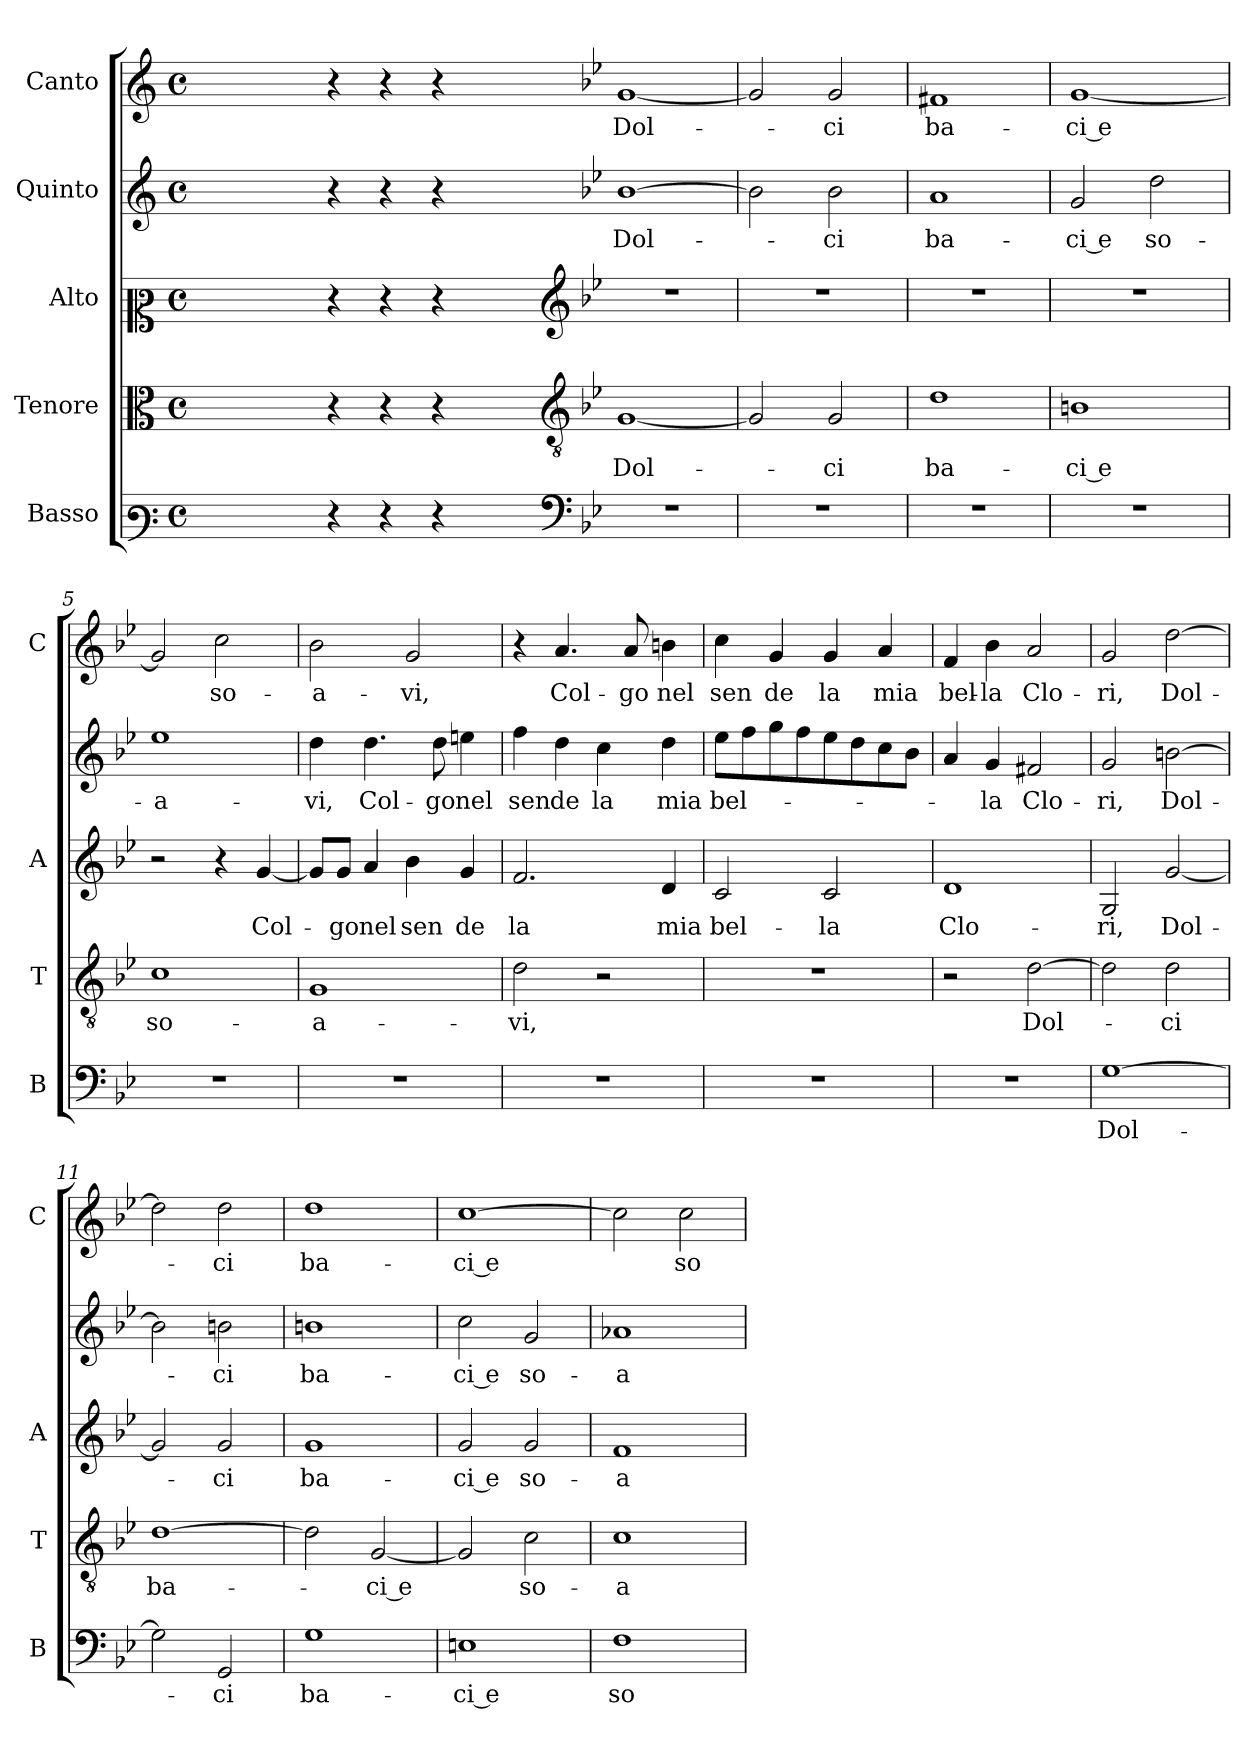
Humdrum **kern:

**kern	**text	**kern	**text	**kern	**text	**kern	**text	**kern	**text
*part5	*part5	*part4	*part4	*part3	*part3	*part2	*part2	*part1	*part1
*staff5	*staff5	*staff4	*staff4	*staff3	*staff3	*staff2	*staff2	*staff1	*staff1
*I"Basso	*	*I"Tenore	*	*I"Alto	*	*I"Quinto	*	*I"Canto	*
*I'B	*	*I'T	*	*I'A	*	*	*	*I'C	*
*clefF3	*	*clefC3	*	*clefC2	*	*clefG2	*	*clefG2	*
*k[]	*	*k[]	*	*k[]	*	*k[]	*	*k[]	*
*M4/4	*	*M4/4	*	*M4/4	*	*M4/4	*	*M4/4	*
*met(c)	*	*met(c)	*	*met(c)	*	*met(c)	*	*met(c)	*
*MM100	*	*MM100	*	*MM100	*	*MM100	*	*MM100	*
=	=	=	=	=	=	=	=	=	=
1ryy	.	1ryy	.	1ryy	.	1ryy	.	1ryy	.
=-	=-	=-	=-	=-	=-	=-	=-	=-	=-
4r	.	4r	.	4r	.	4r	.	4r	.
4r	.	4r	.	4r	.	4r	.	4r	.
4r	.	4r	.	4r	.	4r	.	4r	.
4ryy	.	4ryy	.	4ryy	.	4ryy	.	4ryy	.
=1-	=1-	=1-	=1-	=1-	=1-	=1-	=1-	=1-	=1-
*clefF4	*	*clefGv2	*	*clefG2	*	*	*	*	*
*k[b-e-]	*	*k[b-e-]	*	*k[b-e-]	*	*k[b-e-]	*	*k[b-e-]	*
*B-:	*	*B-:	*	*B-:	*	*B-:	*	*B-:	*
!	!	!	!LO:LY:b	!	!	!	!LO:LY:b	!	!LO:LY:b
1r	.	[1G	Dol-	1r	.	[1b-	Dol-	[1g	Dol-
=2	=2	=2	=2	=2	=2	=2	=2	=2	=2
1r	.	2G/]	.	1r	.	2b-\]	.	2g/]	.
!	!	!	!LO:LY:b	!	!	!	!LO:LY:b	!	!LO:LY:b
.	.	2G/	-ci	.	.	2b-\	-ci	2g/	-ci
=3	=3	=3	=3	=3	=3	=3	=3	=3	=3
!	!	!	!LO:LY:b	!	!	!	!LO:LY:b	!	!LO:LY:b
1r	.	1d	ba-	1r	.	1a	ba-	1f#X	ba-
=4	=4	=4	=4	=4	=4	=4	=4	=4	=4
!	!	!	!LO:LY:b	!	!	!	!LO:LY:b	!	!LO:LY:b
1r	.	1Bn	ci e	1r	.	2g/	ci e	[1g	ci e
!	!	!	!	!	!	!	!LO:LY:b	!	!
.	.	.	.	.	.	2dd\	so-	.	.
=5	=5	=5	=5	=5	=5	=5	=5	=5	=5
!	!	!	!LO:LY:b	!	!	!	!LO:LY:b	!	!
1r	.	1c	so-	2r	.	1ee-	-a-	2g/]	.
!	!	!	!	!	!	!	!	!	!LO:LY:b
.	.	.	.	4r	.	.	.	2cc\	so-
!	!	!	!	!	!LO:LY:b	!	!	!	!
.	.	.	.	[4g/	Col-	.	.	.	.
=6	=6	=6	=6	=6	=6	=6	=6	=6	=6
!	!	!	!LO:LY:b	!	!	!	!LO:LY:b	!	!LO:LY:b
1r	.	1G	-a-	8g/L]	.	4dd\	-vi,	2b-\	-a-
!	!	!	!	!	!LO:LY:b	!	!	!	!
.	.	.	.	8g/J	-go	.	.	.	.
!	!	!	!	!	!LO:LY:b	!	!LO:LY:b	!	!
.	.	.	.	4a/	nel	4.dd\	Col-	.	.
!	!	!	!	!	!LO:LY:b	!	!	!	!LO:LY:b
.	.	.	.	4b-\	sen	.	.	2g/	-vi,
!	!	!	!	!	!	!	!LO:LY:b	!	!
.	.	.	.	.	.	8dd\	-go	.	.
!	!	!	!	!	!LO:LY:b	!	!LO:LY:b	!	!
.	.	.	.	4g/	de	4een\	nel	.	.
=7	=7	=7	=7	=7	=7	=7	=7	=7	=7
!	!	!	!LO:LY:b	!	!LO:LY:b	!	!LO:LY:b	!	!
1r	.	2d\	-vi,	2.f/	la	4ff\	sen	4r	.
!	!	!	!	!	!	!	!LO:LY:b	!	!LO:LY:b
.	.	.	.	.	.	4dd\	de	4.a/	Col-
!	!	!	!	!	!	!	!LO:LY:b	!	!
.	.	2r	.	.	.	4cc\	la	.	.
!	!	!	!	!	!	!	!	!	!LO:LY:b
.	.	.	.	.	.	.	.	8a/	-go
!	!	!	!	!	!LO:LY:b	!	!LO:LY:b	!	!LO:LY:b
.	.	.	.	4d/	mia	4dd\	mia	4bn\	nel
!!LO:LB:g=z
=8	=8	=8	=8	=8	=8	=8	=8	=8	=8
!	!	!	!	!	!LO:LY:b	!	!LO:LY:b	!	!LO:LY:b
1r	.	1r	.	2c/	bel-	8ee-\L	bel-	4cc\	sen
.	.	.	.	.	.	8ff\	.	.	.
!	!	!	!	!	!	!	!	!	!LO:LY:b
.	.	.	.	.	.	8gg\	.	4g/	de
.	.	.	.	.	.	8ff\	.	.	.
!	!	!	!	!	!LO:LY:b	!	!	!	!LO:LY:b
.	.	.	.	2c/	-la	8ee-\	.	4g/	la
.	.	.	.	.	.	8dd\	.	.	.
!	!	!	!	!	!	!	!	!	!LO:LY:b
.	.	.	.	.	.	8cc\	.	4a/	mia
.	.	.	.	.	.	8b-\J	.	.	.
=9	=9	=9	=9	=9	=9	=9	=9	=9	=9
!	!	!	!	!	!LO:LY:b	!	!	!	!LO:LY:b
1r	.	2r	.	1d	Clo-	4a/	.	4f/	bel-
!	!	!	!	!	!	!	!LO:LY:b	!	!LO:LY:b
.	.	.	.	.	.	4g/	-la	4b-\	-la
!	!	!	!LO:LY:b	!	!	!	!LO:LY:b	!	!LO:LY:b
.	.	[2d\	Dol-	.	.	2f#X/	Clo-	2a/	Clo-
=10	=10	=10	=10	=10	=10	=10	=10	=10	=10
!	!LO:LY:b	!	!	!	!LO:LY:b	!	!LO:LY:b	!	!LO:LY:b
[1G	Dol-	2d\]	.	2G/	-ri,	2g/	-ri,	2g/	-ri,
!	!	!	!LO:LY:b	!	!LO:LY:b	!	!LO:LY:b	!	!LO:LY:b
.	.	2d\	-ci	[2g/	Dol-	[2bn\	Dol-	[2dd\	Dol-
=11	=11	=11	=11	=11	=11	=11	=11	=11	=11
!	!	!	!LO:LY:b	!	!	!	!	!	!
2G\]	.	[1d	ba-	2g/]	.	2b\]	.	2dd\]	.
!	!LO:LY:b	!	!	!	!LO:LY:b	!	!LO:LY:b	!	!LO:LY:b
2GG/	-ci	.	.	2g/	-ci	2bn\	-ci	2dd\	-ci
=12	=12	=12	=12	=12	=12	=12	=12	=12	=12
!	!LO:LY:b	!	!	!	!LO:LY:b	!	!LO:LY:b	!	!LO:LY:b
1G	ba-	2d\]	.	1g	ba-	1bn	ba-	1dd	ba-
!	!	!	!LO:LY:b	!	!	!	!	!	!
.	.	[2G/	ci e	.	.	.	.	.	.
=13	=13	=13	=13	=13	=13	=13	=13	=13	=13
!	!LO:LY:b	!	!	!	!LO:LY:b	!	!LO:LY:b	!	!LO:LY:b
1En	ci e	2G/]	.	2g/	ci e	2cc\	ci e	[1cc	ci e
!	!	!	!LO:LY:b	!	!LO:LY:b	!	!LO:LY:b	!	!
.	.	2c\	so-	2g/	so-	2g/	so-	.	.
=14	=14	=14	=14	=14	=14	=14	=14	=14	=14
!	!LO:LY:b	!	!LO:LY:b	!	!LO:LY:b	!	!LO:LY:b	!	!
1F	so-	1c	-a-	1f	-a-	1a-X	-a-	2cc\]	.
!	!	!	!	!	!	!	!	!	!LO:LY:b
.	.	.	.	.	.	.	.	2cc\	so-
=	=	=	=	=	=	=	=	=	=
*-	*-	*-	*-	*-	*-	*-	*-	*-	*-
